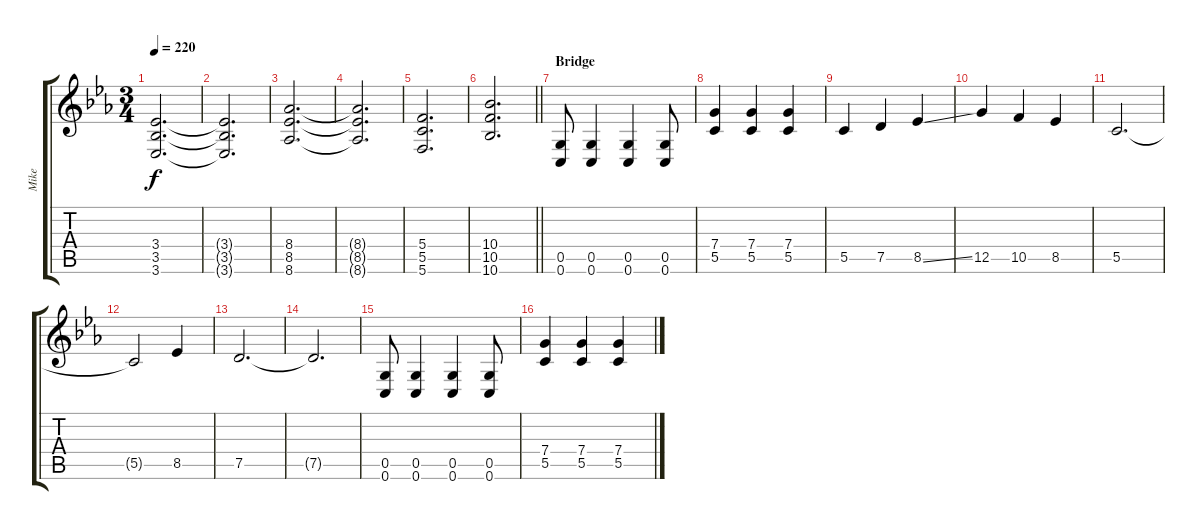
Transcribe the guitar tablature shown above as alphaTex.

\track ("Mike" "Mike") {instrument distortionguitar}
\staff {score tabs}
\tuning (D4 A3 F3 C3 G2 C2) {hide}
\ts (3 4)
\tempo 220
\clef g2
\ks cminor
(3.4 3.5 3.6).2{d dy f} |
(3.4{t} 3.5{t} 3.6{t}).2{d} |
(8.4 8.5 8.6).2{d} |
(8.4{t} 8.5{t} 8.6{t}).2{d} |
(5.4 5.5 5.6).2{d} |
\barLineRight lightlight
(10.4 10.5 10.6).2{d} |
\section ("" "Bridge")
(0.5 0.6).8 (0.5 0.6).4 (0.5 0.6).4 (0.5 0.6).8 |
(7.4 5.5).4 (7.4 5.5).4 (7.4 5.5).4 |
5.5.4 7.5.4 8.5{ss}.4 |
12.5.4 10.5.4 8.5.4 |
5.5.2{d} |
5.5{t}.2 8.5.4 |
7.5.2{d} |
7.5{t}.2{d} |
(0.5 0.6).8 (0.5 0.6).4 (0.5 0.6).4 (0.5 0.6).8 |
(7.4 5.5).4 (7.4 5.5).4 (7.4 5.5).4
